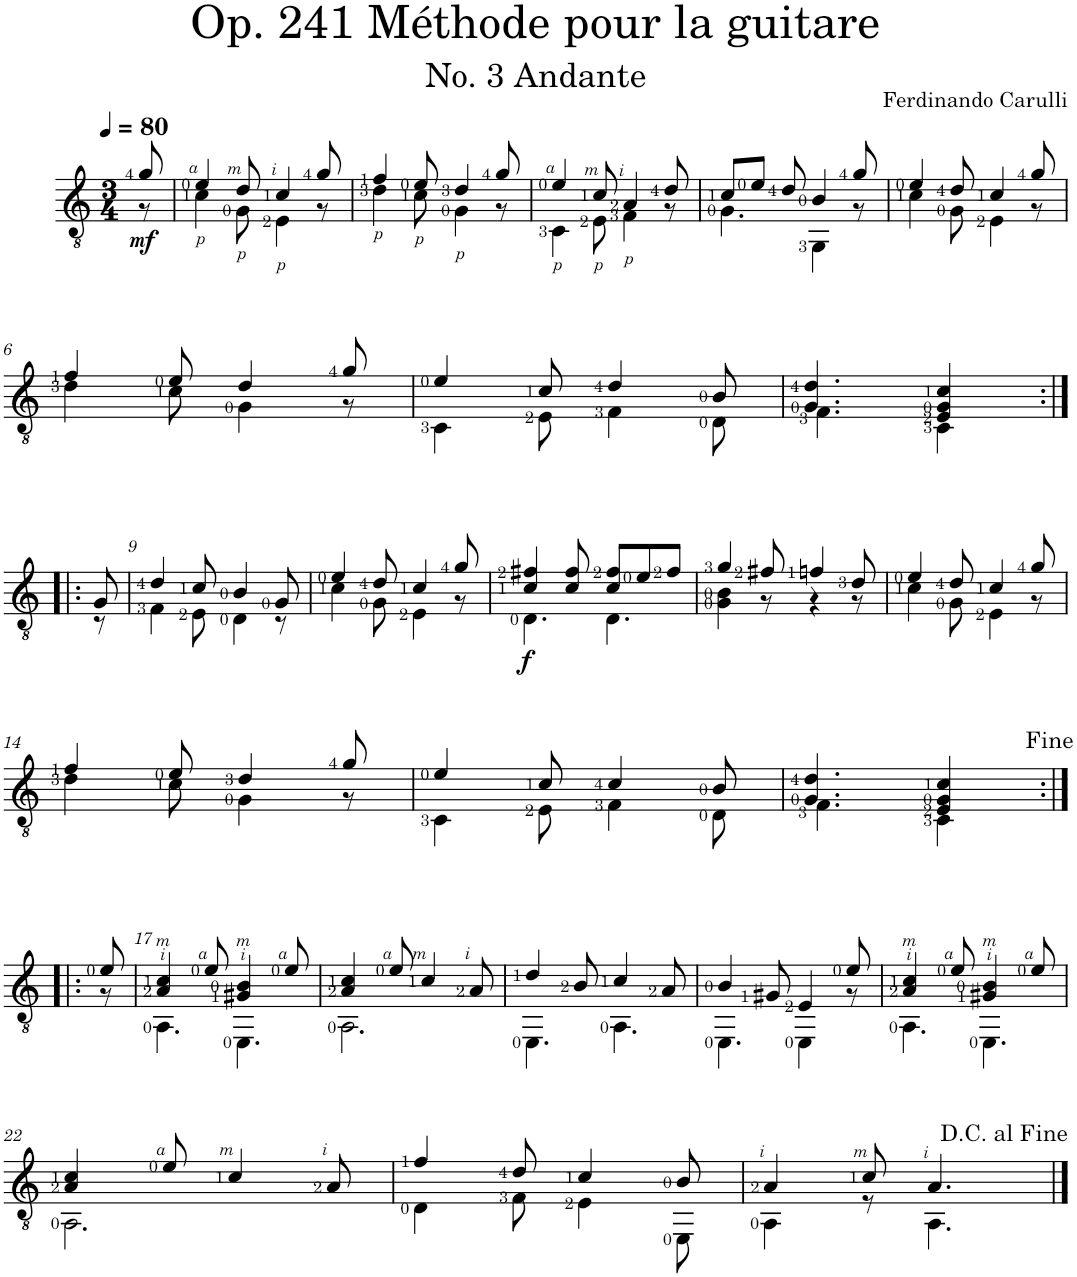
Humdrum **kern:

**kern	**dynam
*part1	*part1
*staff1	*staff1
*I"Classical Guitar	*
*clefGv2	*
*k[]	*
*C:	*
*M3/4	*
*MM80	*
=	=
*^	*
!	!	!LO:DY:b
8g/	8r	mf
=1	=1	=1
4e/	4c\	.
8d/	8G\	.
4c/	4E\	.
8g/	8r	.
=2	=2	=2
4f/	4d\	.
8e/	8c\	.
4d/	4G\	.
8g/	8r	.
=3	=3	=3
4e/	4C\	.
8c/	8E\	.
4A/	4F\	.
8d/	8r	.
=4	=4	=4
8c/L	4.G\	.
8e/J	.	.
8d/	.	.
4B/	4GG\	.
8g/	8r	.
=5	=5	=5
4e/	4c\	.
8d/	8G\	.
4c/	4E\	.
8g/	8r	.
!!LO:LB:g=z	!!
=6	=6	=6
4f/	4d\	.
8e/	8c\	.
4d/	4G\	.
8g/	8r	.
=7	=7	=7
4e/	4C\	.
8c/	8E\	.
4d/	4F\	.
8B/	8D\	.
=8	=8	=8
4.G/ 4.d/	4.F\	.
4E/ 4G/ 4c/	4C\	.
!!LO:LB:g=z	!!
=8X1:|!|:	=8X1:|!|:	=8X1:|!|:
8G/	8r	.
=9	=9	=9
4d/	4F\	.
8c/	8E\	.
4B/	4D\	.
8G/	8r	.
=10	=10	=10
4e/	4c\	.
8d/	8G\	.
4c/	4E\	.
8g/	8r	.
=11	=11	=11
!	!	!LO:DY:b
4c/ 4f#X/	4.D\	f
8c/ 8f#/	.	.
8c/ 8f#/L	4.D\	.
8e/	.	.
8f#/J	.	.
=12	=12	=12
4g/	4G\ 4B\	.
8f#X/	8r	.
4fn/	4r	.
8d/	8r	.
=13	=13	=13
4e/	4c\	.
8d/	8G\	.
4c/	4E\	.
8g/	8r	.
!!LO:LB:g=z	!!
=14	=14	=14
4f/	4d\	.
8e/	8c\	.
4d/	4G\	.
8g/	8r	.
=15	=15	=15
4e/	4C\	.
8c/	8E\	.
4c/	4F\	.
8B/	8D\	.
=16	=16	=16
4.G/ 4.d/	4.F\	.
4E/ 4G/ 4c/	4C\	.
!!LO:LB:g=z	!!
=16X2:|!|:	=16X2:|!|:	=16X2:|!|:
*k[]	*	*
*a:	*	*
8e/	8r	.
=17	=17	=17
4A/ 4c/	4.AA\	.
8e/	.	.
4G#X/ 4B/	4.EE\	.
8e/	.	.
=18	=18	=18
4A/ 4c/	2.AA\	.
8e/	.	.
4c/	.	.
8A/	.	.
=19	=19	=19
4d/	4.EE\	.
8B/	.	.
4c/	4.AA\	.
8A/	.	.
=20	=20	=20
4B/	4.EE\	.
8G#X/	.	.
4E/	4EE\	.
8e/	8r	.
=21	=21	=21
4A/ 4c/	4.AA\	.
8e/	.	.
4G#X/ 4B/	4.EE\	.
8e/	.	.
!!LO:LB:g=z	!!
=22	=22	=22
4A/ 4c/	2.AA\	.
8e/	.	.
4c/	.	.
8A/	.	.
=23	=23	=23
4f/	4D\	.
8d/	8F\	.
4c/	4E\	.
8B/	8EE\	.
=24	=24	=24
4A/	4AA\	.
8c/	8r	.
4.A/	4.AA\	.
*v	*v	*
==	==
*-	*-
